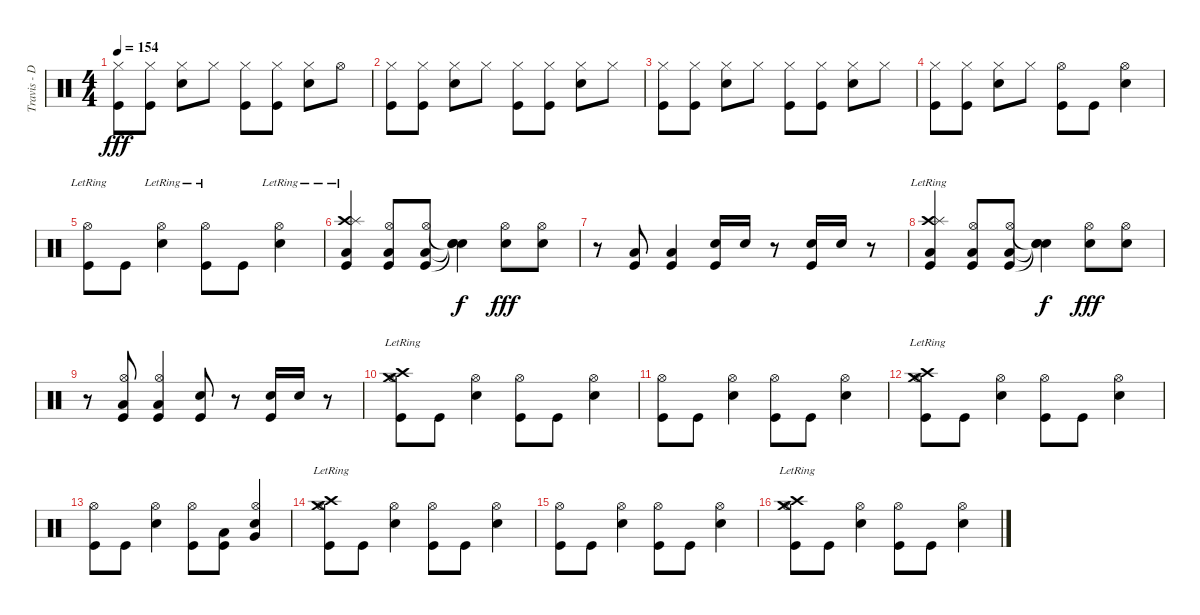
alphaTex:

\track ("Travis - Drums" "Travis - D") {instrument percussion}
\staff {score}
\articulation defaults
\ts (4 4)
\tempo 154
\clef neutral
\ks c
("Hi-Hat (closed)" "Kick (hit)").8{dy fff} ("Hi-Hat (closed)" "Kick (hit)").8 ("Hi-Hat (closed)" "Snare (hit) 2").8 "Hi-Hat (closed)".8 ("Hi-Hat (closed)" "Kick (hit)").8 ("Hi-Hat (closed)" "Kick (hit)").8 ("Hi-Hat (closed)" "Snare (hit) 2").8 "Hi-Hat (open)".8 |
("Hi-Hat (closed)" "Kick (hit)").8 ("Hi-Hat (closed)" "Kick (hit)").8 ("Hi-Hat (closed)" "Snare (hit) 2").8 "Hi-Hat (closed)".8 ("Hi-Hat (closed)" "Kick (hit)").8 ("Hi-Hat (closed)" "Kick (hit)").8 ("Hi-Hat (closed)" "Snare (hit) 2").8 "Hi-Hat (closed)".8 |
("Hi-Hat (closed)" "Kick (hit)").8 ("Hi-Hat (closed)" "Kick (hit)").8 ("Hi-Hat (closed)" "Snare (hit) 2").8 "Hi-Hat (closed)".8 ("Hi-Hat (closed)" "Kick (hit)").8 ("Hi-Hat (closed)" "Kick (hit)").8 ("Hi-Hat (closed)" "Snare (hit) 2").8 "Hi-Hat (closed)".8 |
("Hi-Hat (closed)" "Kick (hit)").8 ("Hi-Hat (closed)" "Kick (hit)").8 ("Hi-Hat (closed)" "Snare (hit) 2").8 "Hi-Hat (closed)".8 ("Hi-Hat (open)" "Kick (hit)").8 "Kick (hit)".8 ("Hi-Hat (open)" "Snare (hit) 2").4 |
("Hi-Hat (open)"{lr} "Kick (hit)").8 "Kick (hit)".8 ("Hi-Hat (open)"{lr} "Snare (hit) 2").4 ("Hi-Hat (open)"{lr} "Kick (hit)").8 "Kick (hit)".8 ("Hi-Hat (open)"{lr} "Snare (hit) 2").4 |
("Crash high (hit)"{lr} "Splash (hit)"{lr} "Low Tom (hit)"{lr} "Kick (hit)"{lr}).4 ("Hi-Hat (open)" "Low Tom (hit)" "Kick (hit)").8 ("Hi-Hat (open)" "Low Tom (hit)" "Kick (hit)").8 ("Snare (hit)"{t} "Snare (hit)"{t} "Snare (hit)"{t}).4{dy f} ("Hi-Hat (open)" "Snare (hit) 2").8{dy fff} ("Hi-Hat (open)" "Snare (hit) 2").8 |
r.8 ("Low Tom (hit)" "Kick (hit)").8 ("Low Tom (hit)" "Kick (hit)").4 ("Snare (hit) 2" "Kick (hit)").16 "Snare (hit) 2".16 r.8 ("Snare (hit) 2" "Kick (hit)").16 "Snare (hit) 2".16 r.8 |
("Crash high (hit)"{lr} "Splash (hit)"{lr} "Low Tom (hit)"{lr} "Kick (hit)"{lr}).4 ("Hi-Hat (open)" "Low Tom (hit)" "Kick (hit)").8 ("Hi-Hat (open)" "Low Tom (hit)" "Kick (hit)").8 ("Snare (hit)"{t} "Snare (hit)"{t} "Snare (hit)"{t}).4{dy f} ("Hi-Hat (open)" "Snare (hit) 2").8{dy fff} ("Hi-Hat (open)" "Snare (hit) 2").8 |
r.8 ("Hi-Hat (open)" "Low Tom (hit)" "Kick (hit)").8 ("Hi-Hat (open)" "Low Tom (hit)" "Kick (hit)").4 ("Snare (hit) 2" "Kick (hit)").8 r.8 ("Snare (hit) 2" "Kick (hit)").16 "Snare (hit) 2".16 r.8 |
("Crash high (hit)"{lr} "Hi-Hat (open)" "Crash medium (hit)"{lr} "Kick (hit)").8 "Kick (hit)".8 ("Hi-Hat (open)" "Snare (hit) 2").4 ("Hi-Hat (open)" "Kick (hit)").8 "Kick (hit)".8 ("Hi-Hat (open)" "Snare (hit) 2").4 |
("Hi-Hat (open)" "Kick (hit)").8 "Kick (hit)".8 ("Hi-Hat (open)" "Snare (hit) 2").4 ("Hi-Hat (open)" "Kick (hit)").8 "Kick (hit)".8 ("Hi-Hat (open)" "Snare (hit) 2").4 |
("Crash high (hit)"{lr} "Hi-Hat (open)" "Crash medium (hit)"{lr} "Kick (hit)").8 "Kick (hit)".8 ("Hi-Hat (open)" "Snare (hit) 2").4 ("Hi-Hat (open)" "Kick (hit)").8 "Kick (hit)".8 ("Hi-Hat (open)" "Snare (hit) 2").4 |
("Hi-Hat (open)" "Kick (hit)").8 "Kick (hit)".8 ("Hi-Hat (open)" "Snare (hit) 2").4 ("Hi-Hat (open)" "Kick (hit)").8 ("Low Tom (hit)" "Kick (hit)").8 ("Hi-Hat (open)" "Very Low Tom (hit)" "Snare (hit) 2").4 |
("Crash high (hit)"{lr} "Hi-Hat (open)" "Crash medium (hit)"{lr} "Kick (hit)").8 "Kick (hit)".8 ("Hi-Hat (open)" "Snare (hit) 2").4 ("Hi-Hat (open)" "Kick (hit)").8 "Kick (hit)".8 ("Hi-Hat (open)" "Snare (hit) 2").4 |
("Hi-Hat (open)" "Kick (hit)").8 "Kick (hit)".8 ("Hi-Hat (open)" "Snare (hit) 2").4 ("Hi-Hat (open)" "Kick (hit)").8 "Kick (hit)".8 ("Hi-Hat (open)" "Snare (hit) 2").4 |
("Crash high (hit)"{lr} "Hi-Hat (open)" "Crash medium (hit)"{lr} "Kick (hit)").8 "Kick (hit)".8 ("Hi-Hat (open)" "Snare (hit) 2").4 ("Hi-Hat (open)" "Kick (hit)").8 "Kick (hit)".8 ("Hi-Hat (open)" "Snare (hit) 2").4
